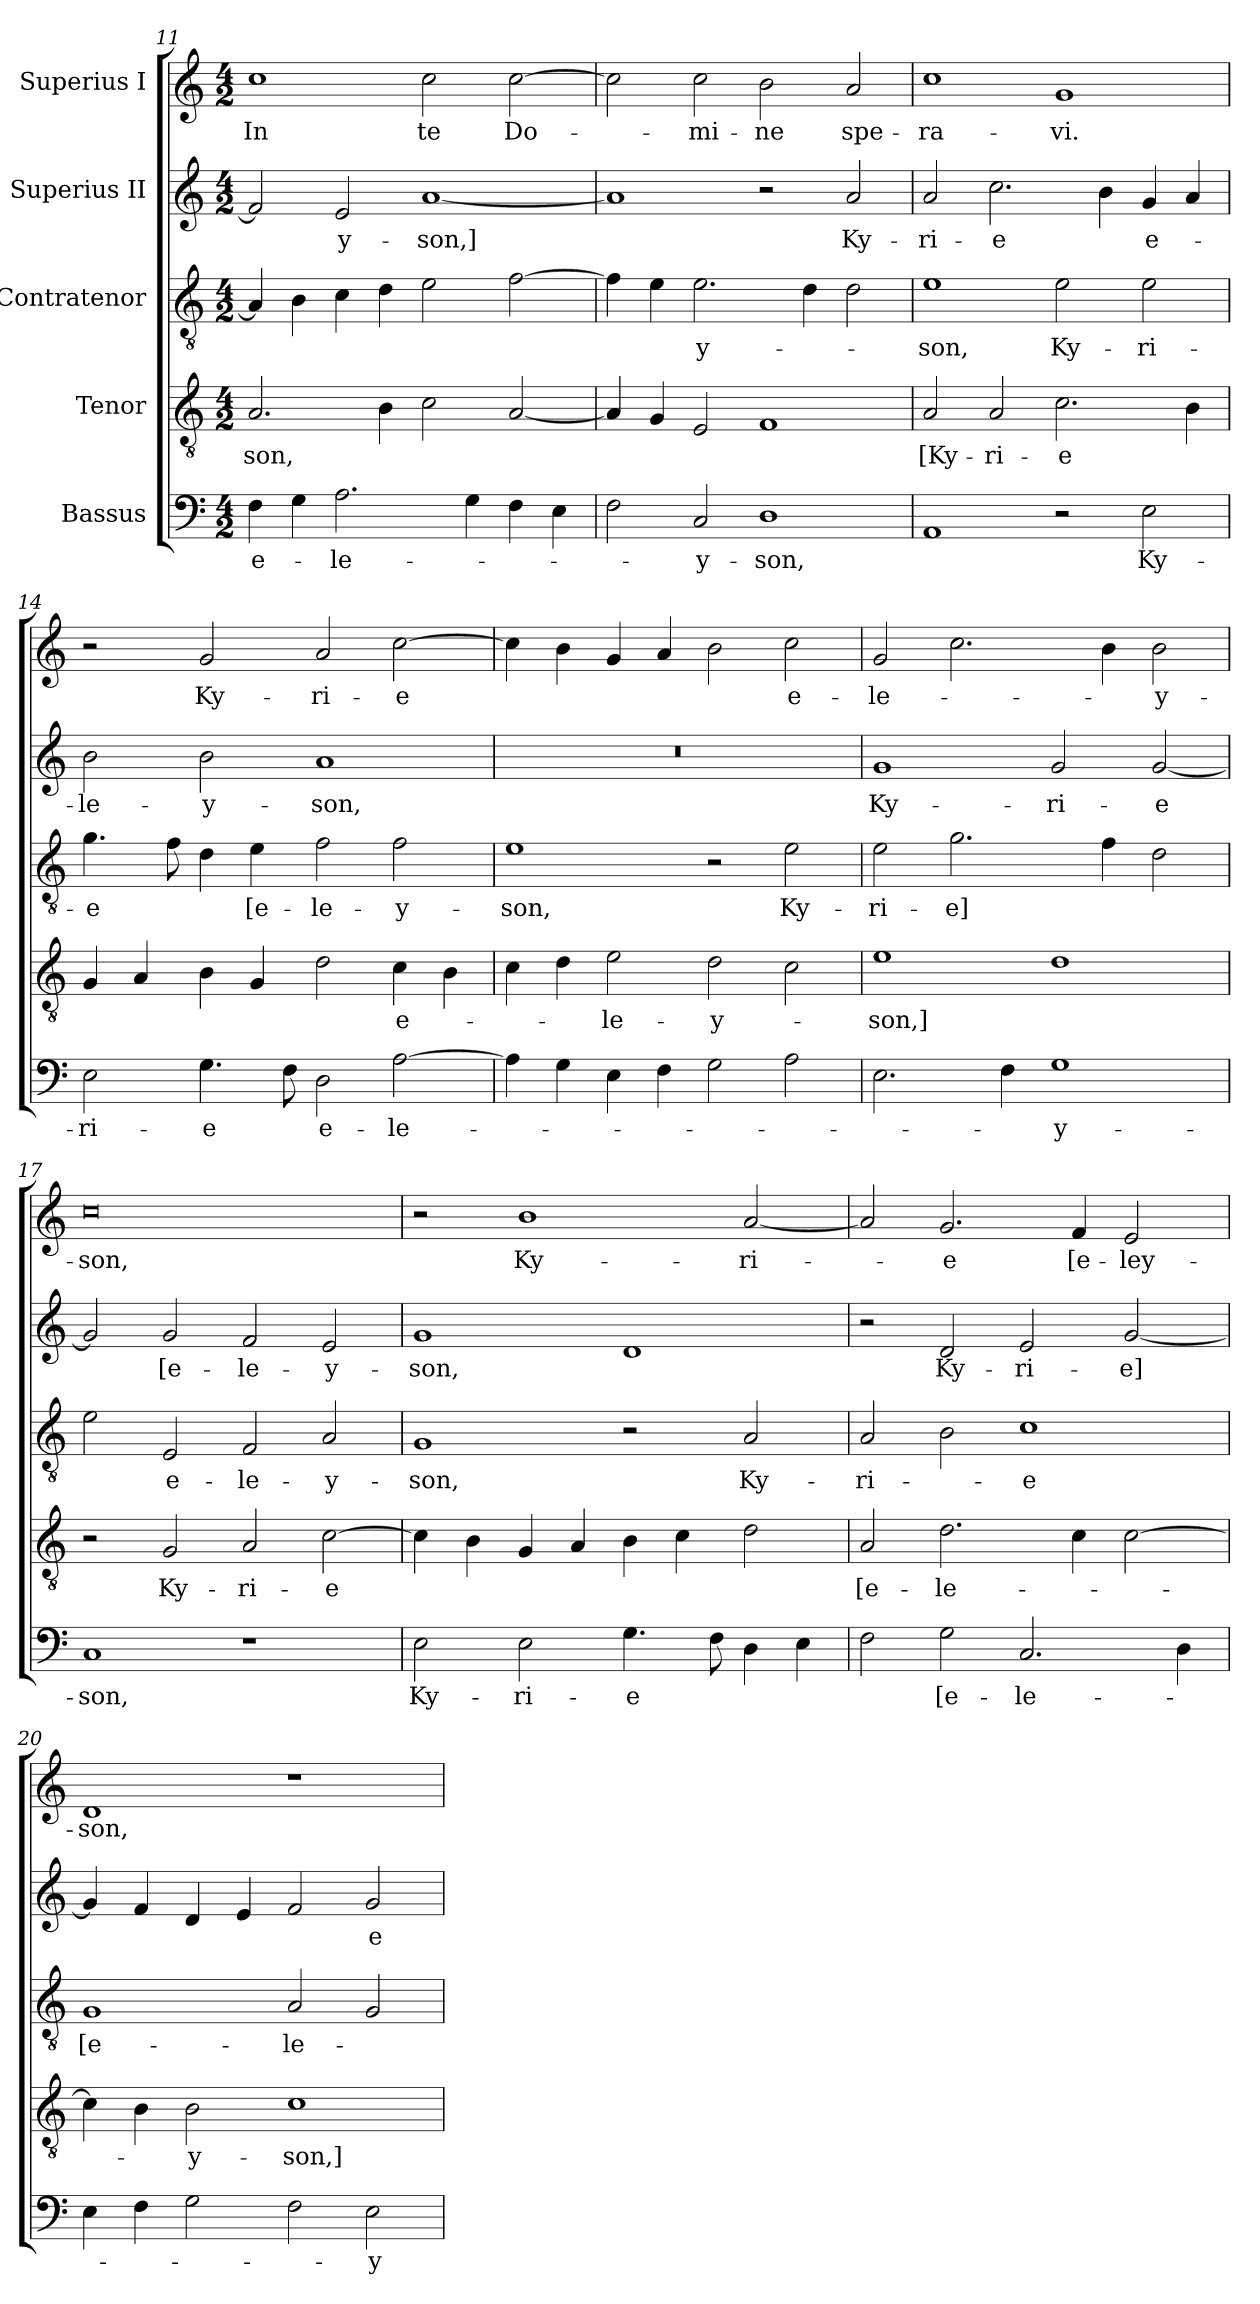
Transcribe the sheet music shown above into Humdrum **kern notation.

**kern	**text	**kern	**text	**kern	**text	**kern	**text	**kern	**text
*part5	*part5	*part4	*part4	*part3	*part3	*part2	*part2	*part1	*part1
*staff5	*staff5	*staff4	*staff4	*staff3	*staff3	*staff2	*staff2	*staff1	*staff1
*I"Bassus	*	*I"Tenor	*	*I"Contratenor	*	*I"Superius II	*	*I"Superius I	*
*clefF4	*	*clefGv2	*	*clefGv2	*	*clefG2	*	*clefG2	*
*k[]	*	*k[]	*	*k[]	*	*k[]	*	*k[]	*
*M4/2	*	*M4/2	*	*M4/2	*	*M4/2	*	*M4/2	*
=11	=11	=11	=11	=11	=11	=11	=11	=11	=11
4F\	e-	2.A/	-son,	4A/]	.	2f/]	.	1cc\	In
4G\	.	.	.	4B\	.	.	.	.	.
2.A\	-le-	.	.	4c\	.	2e/	-y-	.	.
.	.	4B\	.	4d\	.	.	.	.	.
.	.	2c\	.	2e\	.	[1a/	-son,]	2cc\	te
4G\	.	.	.	.	.	.	.	.	.
4F\	.	[2A/	.	[2f\	.	.	.	[2cc\	Do-
4E\	.	.	.	.	.	.	.	.	.
=12	=12	=12	=12	=12	=12	=12	=12	=12	=12
2F\	.	4A/]	.	4f\]	.	1a/]	.	2cc\]	.
.	.	4G/	.	4e\	.	.	.	.	.
2C/	-y-	2E/	.	2.e\	-y-	.	.	2cc\	-mi-
1D\	-son,	1F/	.	.	.	2r	.	2b\	-ne
.	.	.	.	4d\	.	.	.	.	.
.	.	.	.	2d\	.	2a/	Ky-	2a/	spe-
=13	=13	=13	=13	=13	=13	=13	=13	=13	=13
1AA/	.	2A/	[Ky-	1e\	-son,	2a/	-ri-	1cc\	-ra-
.	.	2A/	-ri-	.	.	2.cc\	-e	.	.
2r	.	2.c\	-e	2e\	Ky-	.	.	1g/	-vi.
.	.	.	.	.	.	4b\	.	.	.
2E\	Ky-	.	.	2e\	-ri-	4g/	e-	.	.
.	.	4B\	.	.	.	4a/	.	.	.
=14	=14	=14	=14	=14	=14	=14	=14	=14	=14
2E\	-ri-	4G/	.	4.g\	-e	2b\	-le-	2r	.
.	.	4A/	.	.	.	.	.	.	.
.	.	.	.	8f\	.	.	.	.	.
4.G\	-e	4B\	.	4d\	.	2b\	-y-	2g/	Ky-
.	.	4G/	.	4e\	[e-	.	.	.	.
8F\	.	.	.	.	.	.	.	.	.
2D\	e-	2d\	.	2f\	-le-	1a/	-son,	2a/	-ri-
[2A\	-le-	4c\	e-	2f\	-y-	.	.	[2cc\	-e
.	.	4B\	.	.	.	.	.	.	.
=15	=15	=15	=15	=15	=15	=15	=15	=15	=15
4A\]	.	4c\	.	1e\	-son,	0r	.	4cc\]	.
4G\	.	4d\	.	.	.	.	.	4b\	.
4E\	.	2e\	-le-	.	.	.	.	4g/	.
4F\	.	.	.	.	.	.	.	4a/	.
2G\	.	2d\	-y-	2r	.	.	.	2b\	.
2A\	.	2c\	.	2e\	Ky-	.	.	2cc\	e-
=16	=16	=16	=16	=16	=16	=16	=16	=16	=16
2.E\	.	1e\	-son,]	2e\	-ri-	1g/	Ky-	2g/	-le-
.	.	.	.	2.g\	-e]	.	.	2.cc\	.
4F\	.	.	.	.	.	.	.	.	.
1G\	-y-	1d\	.	.	.	2g/	-ri-	.	.
.	.	.	.	4f\	.	.	.	4b\	.
.	.	.	.	2d\	.	[2g/	-e	2b\	-y-
=17	=17	=17	=17	=17	=17	=17	=17	=17	=17
1C/	-son,	2r	.	2e\	.	2g/]	.	0cc\	-son,
.	.	2G/	Ky-	2E/	e-	2g/	[e-	.	.
1r	.	2A/	-ri-	2F/	-le-	2f/	-le-	.	.
.	.	[2c\	-e	2A/	-y-	2e/	-y-	.	.
=18	=18	=18	=18	=18	=18	=18	=18	=18	=18
2E\	Ky-	4c\]	.	1G/	-son,	1g/	-son,	2r	.
.	.	4B\	.	.	.	.	.	.	.
2E\	-ri-	4G/	.	.	.	.	.	1b\	Ky-
.	.	4A/	.	.	.	.	.	.	.
4.G\	-e	4B\	.	2r	.	1d/	.	.	.
.	.	4c\	.	.	.	.	.	.	.
8F\	.	.	.	.	.	.	.	.	.
4D\	.	2d\	.	2A/	Ky-	.	.	[2a/	-ri-
4E\	.	.	.	.	.	.	.	.	.
=19	=19	=19	=19	=19	=19	=19	=19	=19	=19
2F\	.	2A/	[e-	2A/	-ri-	2r	.	2a/]	.
2G\	[e-	2.d\	-le-	2B\	.	2d/	Ky-	2.g/	-e
2.C/	-le-	.	.	1c\	-e	2e/	-ri-	.	.
.	.	4c\	.	.	.	.	.	4f/	[e-
.	.	[2c\	.	.	.	[2g/	-e]	2e/	-ley-
4D\	.	.	.	.	.	.	.	.	.
=20	=20	=20	=20	=20	=20	=20	=20	=20	=20
4E\	.	4c\]	.	1G/	[e-	4g/]	.	1d/	-son,
4F\	.	4B\	.	.	.	4f/	.	.	.
2G\	.	2B\	-y-	.	.	4d/	.	.	.
.	.	.	.	.	.	4e/	.	.	.
2F\	.	1c\	-son,]	2A/	-le-	2f/	.	1r	.
2E\	-y-	.	.	2G/	.	2g/	e-	.	.
=	=	=	=	=	=	=	=	=	=
*-	*-	*-	*-	*-	*-	*-	*-	*-	*-
